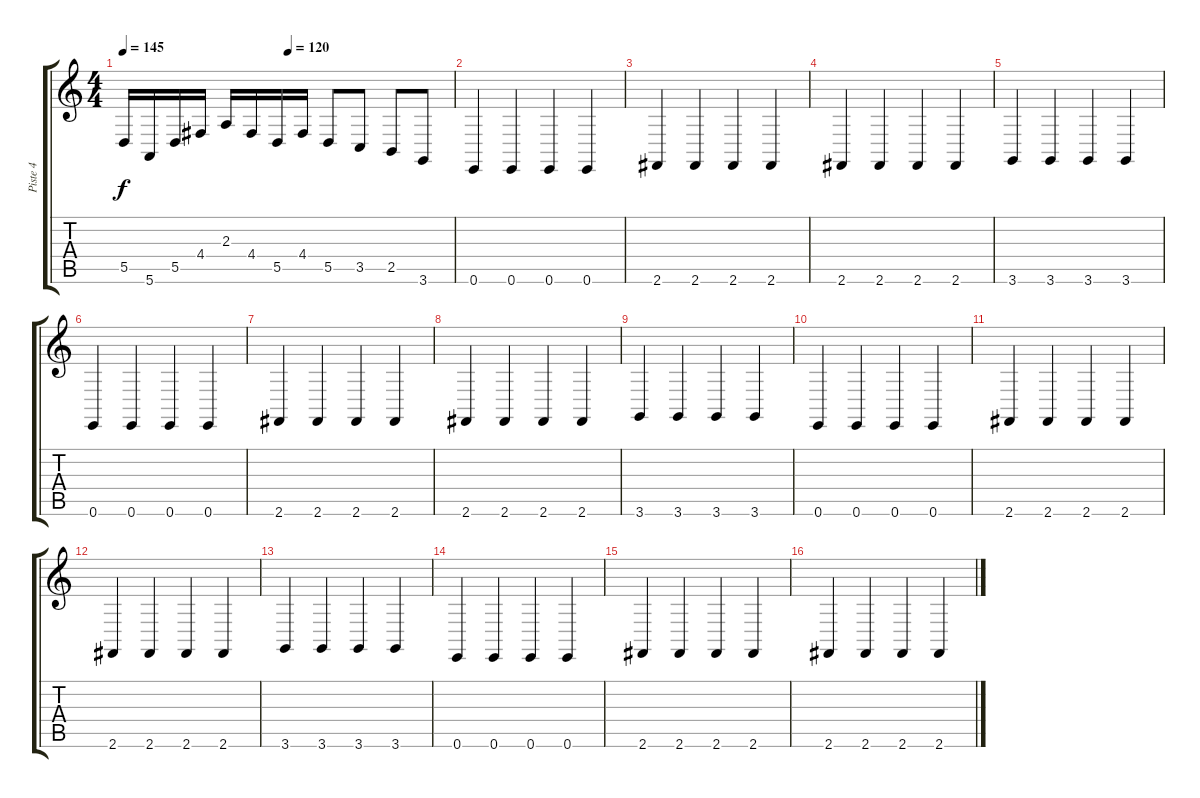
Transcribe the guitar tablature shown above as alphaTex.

\track ("Piste 4" "Piste 4") {instrument orchestralharp}
\staff {score tabs}
\tuning (E4 B3 G3 D3 A2 E2) {hide}
\ts (4 4)
\tempo 145
\tempo (120 0.5)
\clef g2
\ks c
5.5.16{dy f} 5.6.16 5.5.16 4.4.16 2.3.16 4.4.16 5.5.16 4.4.16 5.5.8 3.5.8 2.5.8 3.6.8 |
0.6.4 0.6.4 0.6.4 0.6.4 |
2.6.4 2.6.4 2.6.4 2.6.4 |
2.6.4 2.6.4 2.6.4 2.6.4 |
3.6.4 3.6.4 3.6.4 3.6.4 |
0.6.4 0.6.4 0.6.4 0.6.4 |
2.6.4 2.6.4 2.6.4 2.6.4 |
2.6.4 2.6.4 2.6.4 2.6.4 |
3.6.4 3.6.4 3.6.4 3.6.4 |
0.6.4 0.6.4 0.6.4 0.6.4 |
2.6.4 2.6.4 2.6.4 2.6.4 |
2.6.4 2.6.4 2.6.4 2.6.4 |
3.6.4 3.6.4 3.6.4 3.6.4 |
0.6.4 0.6.4 0.6.4 0.6.4 |
2.6.4 2.6.4 2.6.4 2.6.4 |
2.6.4 2.6.4 2.6.4 2.6.4
